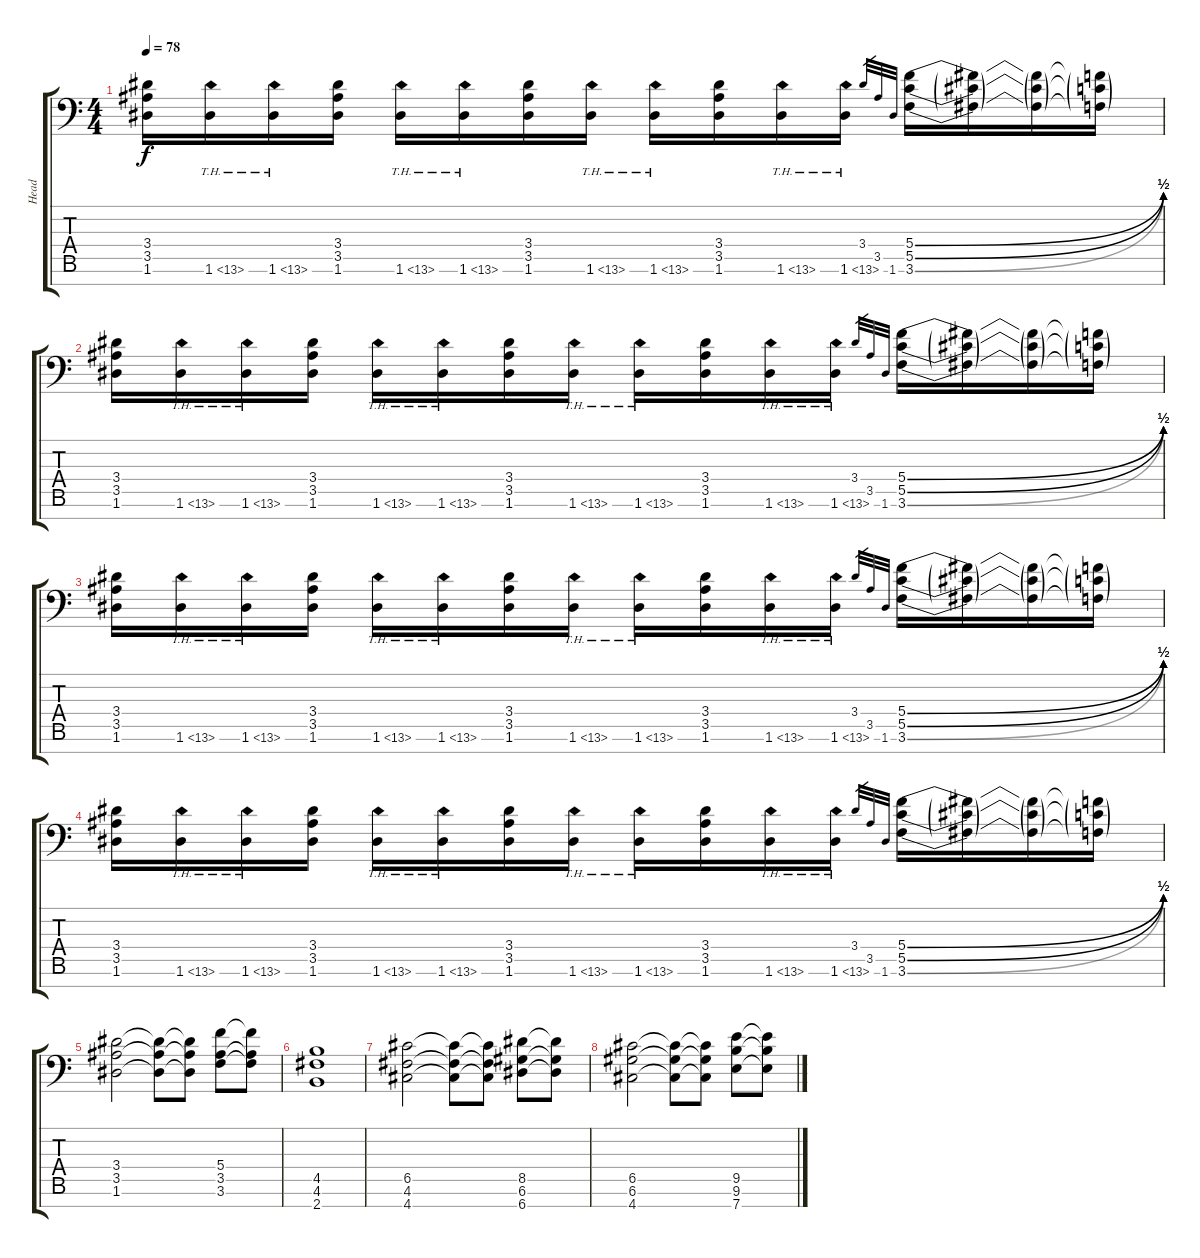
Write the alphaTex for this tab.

\track ("Head" "Head") {instrument distortionguitar}
\staff {score tabs}
\tuning (D4 A3 F3 C3 G2 D2 A1) {hide}
\ts (4 4)
\tempo 78
\clef f4
\ks c
(3.4 3.5 1.6).16{dy f} 1.6{th 12}.16 1.6{th 12}.16 (3.4 3.5 1.6).16 1.6{th 12}.16 1.6{th 12}.16 (3.4 3.5 1.6).16 1.6{th 12}.16 1.6{th 12}.16 (3.4 3.5 1.6).16 1.6{th 12}.16 1.6{th 12}.16 3.4.32{gr} 3.5.32{gr} 1.6.32{gr} (5.4{be (bend 0 0 60 2)} 5.5{be (bend 0 0 60 2)} 3.6{be (bend 0 0 60 2)}).16 (5.4{t} 5.5{t} 3.6{t}).16 (5.4{t} 5.5{t} 3.6{t}).16 (5.4{t} 5.5{t} 3.6{t}).16 |
(3.4 3.5 1.6).16 1.6{th 12}.16 1.6{th 12}.16 (3.4 3.5 1.6).16 1.6{th 12}.16 1.6{th 12}.16 (3.4 3.5 1.6).16 1.6{th 12}.16 1.6{th 12}.16 (3.4 3.5 1.6).16 1.6{th 12}.16 1.6{th 12}.16 3.4.32{gr} 3.5.32{gr} 1.6.32{gr} (5.4{be (bend 0 0 60 2)} 5.5{be (bend 0 0 60 2)} 3.6{be (bend 0 0 60 2)}).16 (5.4{t} 5.5{t} 3.6{t}).16 (5.4{t} 5.5{t} 3.6{t}).16 (5.4{t} 5.5{t} 3.6{t}).16 |
(3.4 3.5 1.6).16 1.6{th 12}.16 1.6{th 12}.16 (3.4 3.5 1.6).16 1.6{th 12}.16 1.6{th 12}.16 (3.4 3.5 1.6).16 1.6{th 12}.16 1.6{th 12}.16 (3.4 3.5 1.6).16 1.6{th 12}.16 1.6{th 12}.16 3.4.32{gr} 3.5.32{gr} 1.6.32{gr} (5.4{be (bend 0 0 60 2)} 5.5{be (bend 0 0 60 2)} 3.6{be (bend 0 0 60 2)}).16 (5.4{t} 5.5{t} 3.6{t}).16 (5.4{t} 5.5{t} 3.6{t}).16 (5.4{t} 5.5{t} 3.6{t}).16 |
(3.4 3.5 1.6).16 1.6{th 12}.16 1.6{th 12}.16 (3.4 3.5 1.6).16 1.6{th 12}.16 1.6{th 12}.16 (3.4 3.5 1.6).16 1.6{th 12}.16 1.6{th 12}.16 (3.4 3.5 1.6).16 1.6{th 12}.16 1.6{th 12}.16 3.4.32{gr} 3.5.32{gr} 1.6.32{gr} (5.4{be (bend 0 0 60 2)} 5.5{be (bend 0 0 60 2)} 3.6{be (bend 0 0 60 2)}).16 (5.4{t} 5.5{t} 3.6{t}).16 (5.4{t} 5.5{t} 3.6{t}).16 (5.4{t} 5.5{t} 3.6{t}).16 |
(3.4 3.5 1.6).2 (3.4{t} 3.5{t} 1.6{t}).8 (3.4{t} 3.5{t} 1.6{t}).8 (5.4 3.5 3.6).8 (5.4{t} 3.5{t} 3.6{t}).8 |
(4.5 4.6 2.7).1 |
(6.5 4.6 4.7).2 (6.5{t} 4.6{t} 4.7{t}).8 (6.5{t} 4.6{t} 4.7{t}).8 (8.5 6.6 6.7).8 (8.5{t} 6.6{t} 6.7{t}).8 |
(6.5 6.6 4.7).2 (6.5{t} 6.6{t} 4.7{t}).8 (6.5{t} 6.6{t} 4.7{t}).8 (9.5 9.6 7.7).8 (9.5{t} 9.6{t} 7.7{t}).8
